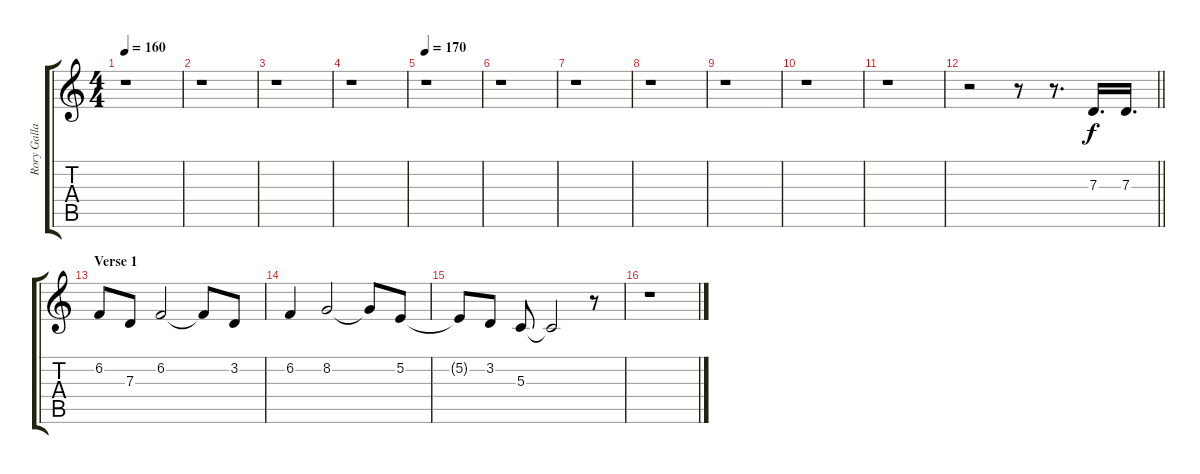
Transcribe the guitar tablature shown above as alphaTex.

\track ("Rory Gallagher" "Rory Galla") {instrument cello}
\staff {score tabs}
\tuning (E4 B3 G3 D3 A2 E2) {hide}
\ts (4 4)
\tempo 160
\tempo 80
\tempo 160
\clef g2
\ks c
r.1{dy f instrument cello} |
r.1 |
r.1 |
r.1 |
\tempo 170
r.1 |
r.1 |
r.1 |
r.1 |
r.1 |
r.1 |
r.1 |
\barLineRight lightlight
r.2 r.8 r.8{d} 7.3.16{d} 7.3.16{d} |
\section ("" "Verse 1")
6.2.8 7.3.8 6.2.2 6.2{t}.8 3.2.8 |
6.2.4 8.2.2 8.2{t}.8 5.2.8 |
5.2{t}.8 3.2.8 5.3.8 5.3{t}.2 r.8 |
r.1
